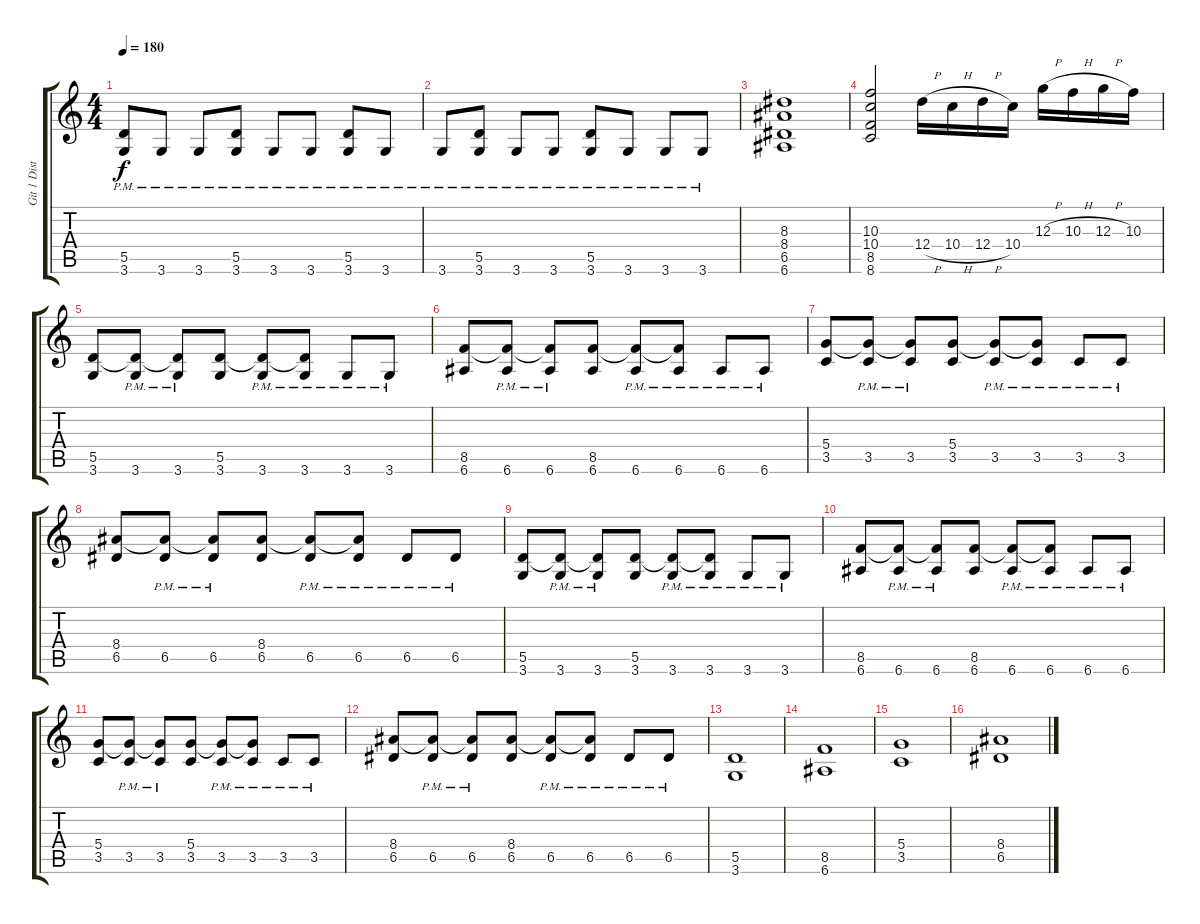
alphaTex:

\track ("Git 1 Dist" "Git 1 Dist") {instrument distortionguitar}
\staff {score tabs}
\tuning (E4 B3 G3 D3 A2 E2) {hide}
\ts (4 4)
\tempo 180
\clef g2
\ks c
(5.5{pm} 3.6{pm}).8{dy f} 3.6{pm}.8 3.6{pm}.8 (5.5{pm} 3.6{pm}).8 3.6{pm}.8 3.6{pm}.8 (5.5{pm} 3.6{pm}).8 3.6{pm}.8 |
3.6{pm}.8 (5.5{pm} 3.6{pm}).8 3.6{pm}.8 3.6{pm}.8 (5.5{pm} 3.6{pm}).8 3.6{pm}.8 3.6{pm}.8 3.6{pm}.8 |
(8.3 8.4 6.5 6.6).1 |
(10.3 10.4 8.5 8.6).2 12.4{h}.16 10.4{h}.16 12.4{h}.16 10.4.16 12.3{h}.16 10.3{h}.16 12.3{h}.16 10.3.16 |
(5.5 3.6).8 (5.5{pm t} 3.6{pm}).8 (5.5{pm t} 3.6{pm}).8 (5.5 3.6).8 (5.5{pm t} 3.6{pm}).8 (5.5{pm t} 3.6{pm}).8 3.6{pm}.8 3.6{pm}.8 |
(8.5 6.6).8 (8.5{pm t} 6.6{pm}).8 (8.5{pm t} 6.6{pm}).8 (8.5 6.6).8 (8.5{pm t} 6.6{pm}).8 (8.5{pm t} 6.6{pm}).8 6.6{pm}.8 6.6{pm}.8 |
(5.4 3.5).8 (5.4{pm t} 3.5{pm}).8 (5.4{pm t} 3.5{pm}).8 (5.4 3.5).8 (5.4{pm t} 3.5{pm}).8 (5.4{pm t} 3.5{pm}).8 3.5{pm}.8 3.5{pm}.8 |
(8.4 6.5).8 (8.4{pm t} 6.5{pm}).8 (8.4{pm t} 6.5{pm}).8 (8.4 6.5).8 (8.4{pm t} 6.5{pm}).8 (8.4{pm t} 6.5{pm}).8 6.5{pm}.8 6.5{pm}.8 |
(5.5 3.6).8 (5.5{pm t} 3.6{pm}).8 (5.5{pm t} 3.6{pm}).8 (5.5 3.6).8 (5.5{pm t} 3.6{pm}).8 (5.5{pm t} 3.6{pm}).8 3.6{pm}.8 3.6{pm}.8 |
(8.5 6.6).8 (8.5{pm t} 6.6{pm}).8 (8.5{pm t} 6.6{pm}).8 (8.5 6.6).8 (8.5{pm t} 6.6{pm}).8 (8.5{pm t} 6.6{pm}).8 6.6{pm}.8 6.6{pm}.8 |
(5.4 3.5).8 (5.4{pm t} 3.5{pm}).8 (5.4{pm t} 3.5{pm}).8 (5.4 3.5).8 (5.4{pm t} 3.5{pm}).8 (5.4{pm t} 3.5{pm}).8 3.5{pm}.8 3.5{pm}.8 |
(8.4 6.5).8 (8.4{pm t} 6.5{pm}).8 (8.4{pm t} 6.5{pm}).8 (8.4 6.5).8 (8.4{pm t} 6.5{pm}).8 (8.4{pm t} 6.5{pm}).8 6.5{pm}.8 6.5{pm}.8 |
(5.5 3.6).1 |
(8.5 6.6).1 |
(5.4 3.5).1 |
(8.4 6.5).1
